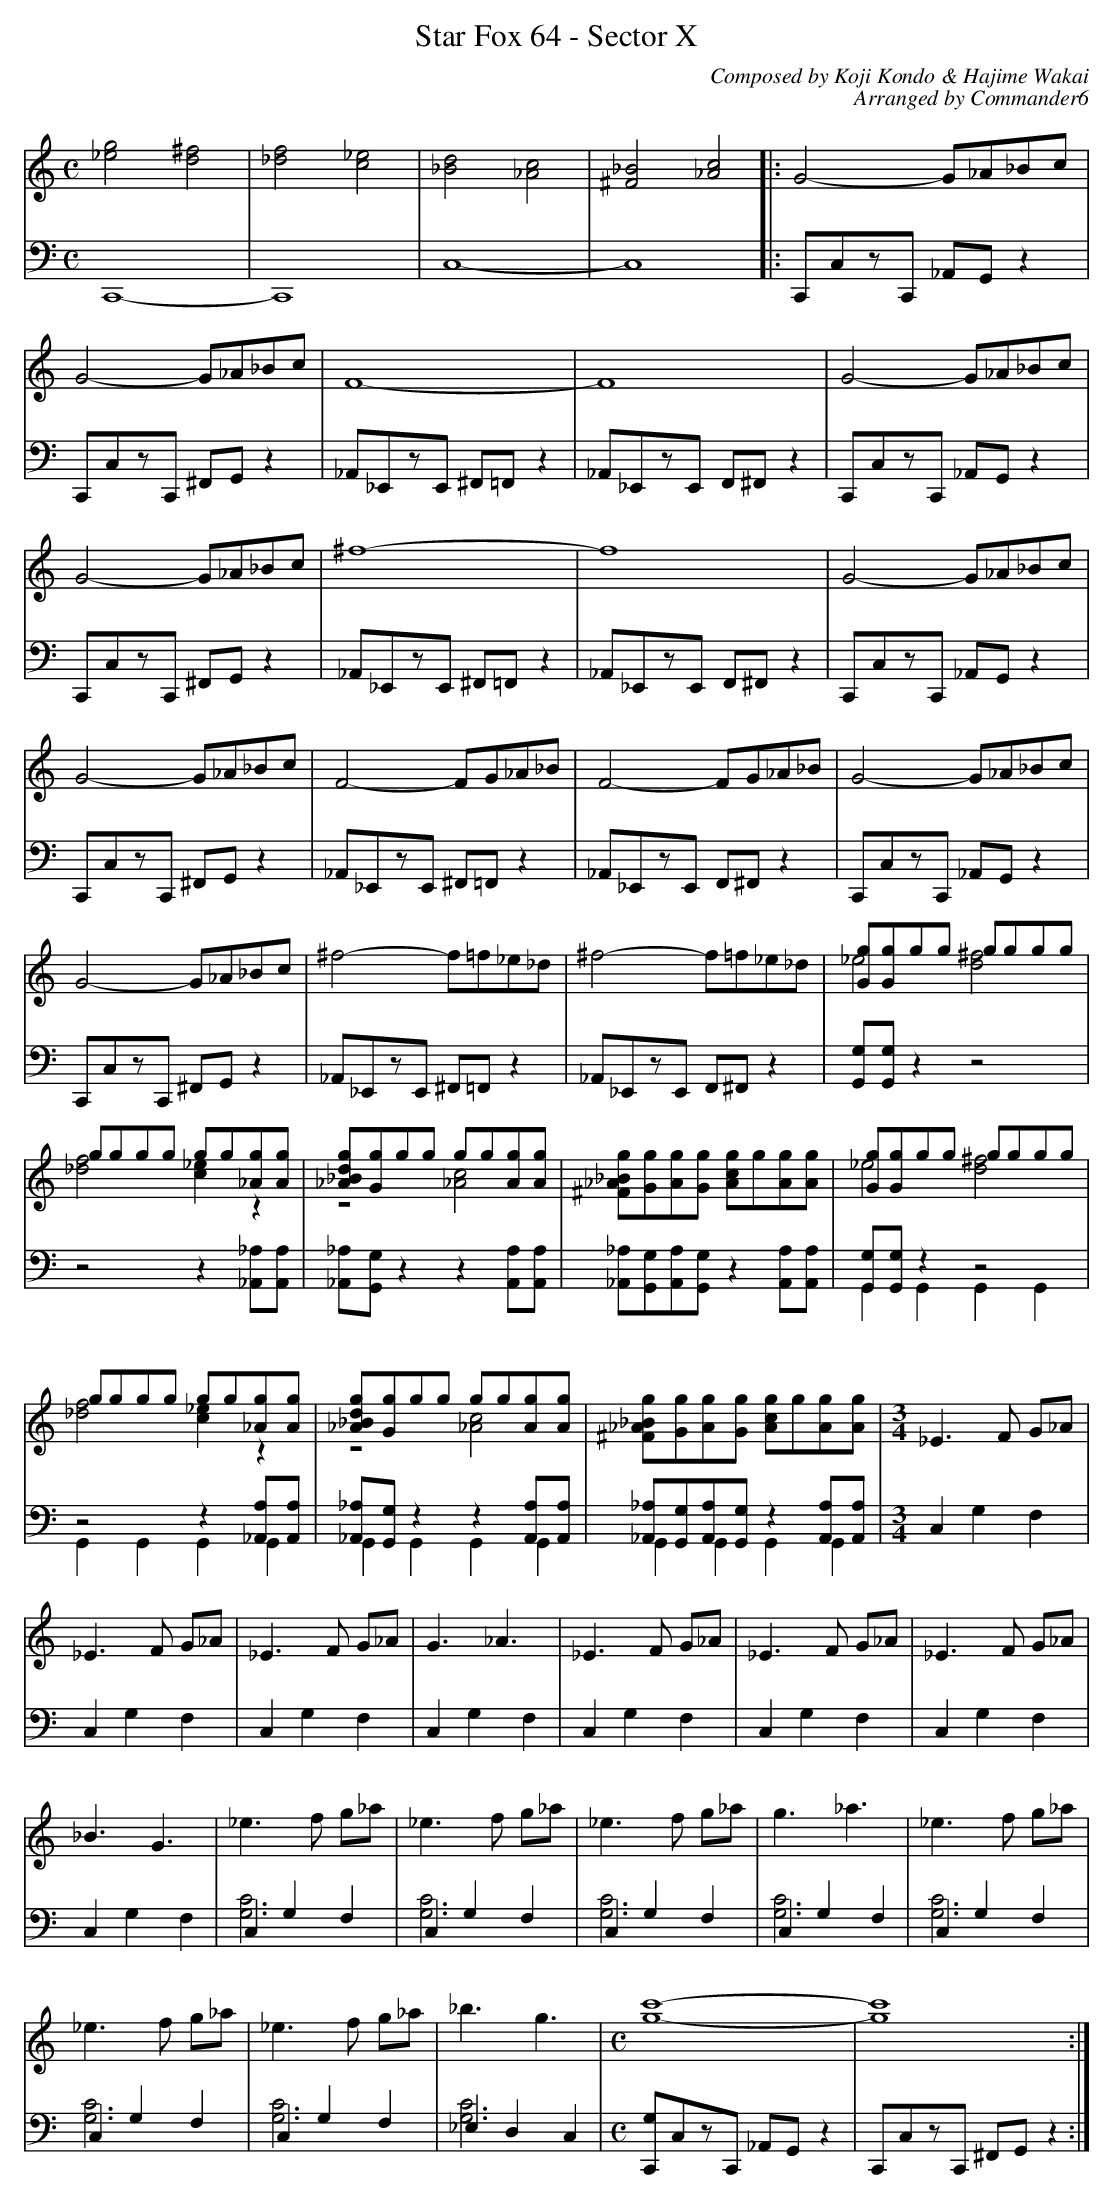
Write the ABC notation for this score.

X:1
T:Star Fox 64 - Sector X
C:Composed by Koji Kondo & Hajime Wakai
C:Arranged by Commander6
M:C
L:1/8
V:T treble
V:B bass
K:C
                    [V:T] [_eg]4    [d^f]4                                   | [_df]4           [c_e]4                                     | [_Bd]4                         [_Ac]4                                  | [^F_B]4        [_Ac]4                       |: G4-       G_A_Bc            |
                    [V:B] C,,8-                                              | C,,8                                                        | C,8-                                                                   | C,8                                         |: C,,C,zC,, _A,,G,, z2        |
                    [V:T] G4-       G_A_Bc                                   | F8-                                                         | F8                                                                     | G4-            G_A_Bc                       |
                    [V:B] C,,C,zC,, ^F,,G,, z2                               | _A,,_E,,zE,,     ^F,,=F,, z2                                | _A,,_E,,zE,,                   F,,^F,, z2                              | C,,C,zC,,      _A,,G,, z2                   |
                    [V:T] G4-       G_A_Bc                                   | ^f8-                                                        | f8                                                                     | G4-            G_A_Bc                       |
                    [V:B] C,,C,zC,, ^F,,G,, z2                               | _A,,_E,,zE,,     ^F,,=F,, z2                                | _A,,_E,,zE,,                   F,,^F,, z2                              | C,,C,zC,,      _A,,G,, z2                   |
                    [V:T] G4-       G_A_Bc                                   | F4-              FG_A_B                                     | F4-                            FG_A_B                                  | G4-            G_A_Bc                       |
                    [V:B] C,,C,zC,, ^F,,G,, z2                               | _A,,_E,,zE,,     ^F,,=F,, z2                                | _A,,_E,,zE,,                   F,,^F,, z2                              | C,,C,zC,,      _A,,G,, z2                   |
                    [V:T] G4-       G_A_Bc                                   | ^f4-             f=f_e_d                                    | ^f4-                           f=f_e_d                                 | [Gg][Gg]gg     gggg & _e4 [d^f]4            |
                    [V:B] C,,C,zC,, ^F,,G,, z2                               | _A,,_E,,zE,,     ^F,,=F,, z2                                | _A,,_E,,zE,,                   F,,^F,, z2                              | [G,,G,][G,,G,] z2 z4                        |
                    [V:T] gggg      gg[_Ag][Ag] & [_df]4 [c_e]2 z2           | [_A_Bdg][Gg]gg   gg[Ag][Ag] & z4 [_Ac]4                     | [^F_A_Bg][Gg][Ag][Gg]          [Acg]g[Ag][Ag]                          | [Gg][Gg]gg     gggg & _e4 [d^f]4            |
                    [V:B] z4        z2 [_A,,_A,][A,,A,]                      | [_A,,_A,][G,,G,] z2 z2 [A,,A,][A,,A,]                       | [_A,,_A,][G,,G,][A,,A,][G,,G,] z2 [A,,A,][A,,A,]                       | [G,,G,][G,,G,] z2 z4 & G,,2 G,,2 G,,2 G,,2  |
                    [V:T] gggg      gg[_Ag][Ag] & [_df]4 [c_e]2 z2           | [_A_Bdg][Gg]gg   gg[Ag][Ag] & z4 [_Ac]4                     | [^F_A_Bg][Gg][Ag][Gg]          [Acg]g[Ag][Ag]                          | [M:3/4]        _E3 F G_A                    |
                    [V:B] z4        z2 [_A,,A,][A,,A,] & G,,2 G,,2 G,,2 G,,2 | [_A,,_A,][G,,G,] z2 z2 [A,,A,][A,,A,] & G,,2 G,,2 G,,2 G,,2 | [_A,,_A,][G,,G,][A,,A,][G,,G,] z2 [A,,A,][A,,A,] & G,,2 G,,2 G,,2 G,,2 | [M:3/4]        C,2 G,2 F,2                  |
[V:T] _E3 F G_A   | _E3   F         G_A                                      | G3               _A3                                        | _E3                            F G_A                                   | _E3            F G_A                        |  _E3       F G_A             |
[V:B] C,2 G,2 F,2 | C,2   G,2       F,2                                      | C,2              G,2 F,2                                    | C,2                            G,2 F,2                                 | C,2            G,2 F,2                      |  C,2       G,2 F,2           |
[V:T] _B3 G3      | _e3   f         g_a                                      | _e3              f g_a                                      | _e3                            f g_a                                   | g3             _a3                          |  _e3       f g_a             |
[V:B] C,2 G,2 F,2 | C,2   G,2       F,2 & [G,C]6                             | C,2              G,2 F,2 & [G,C]6                           | C,2                            G,2 F,2 & [G,C]6                        | C,2            G,2 F,2 & [G,C]6             |  C,2       G,2 F,2 & [G,C]6  |
[V:T] _e3 f g_a   | _e3   f         g_a                                      | _b3              g3                                         | [M:C]                          [gc']8-                                 | [gc']8                                     :|
                    [V:B] C,2       G,2 F,2 & [G,C]6                         | C,2              G,2 F,2 & [G,C]6                           | _E,2                           D,2 C,2 & [G,C]6                        | [M:C]          [C,,G,]C,zC,, _A,,G,, z2     |  C,,C,zC,, ^F,,G,, z2       :|
